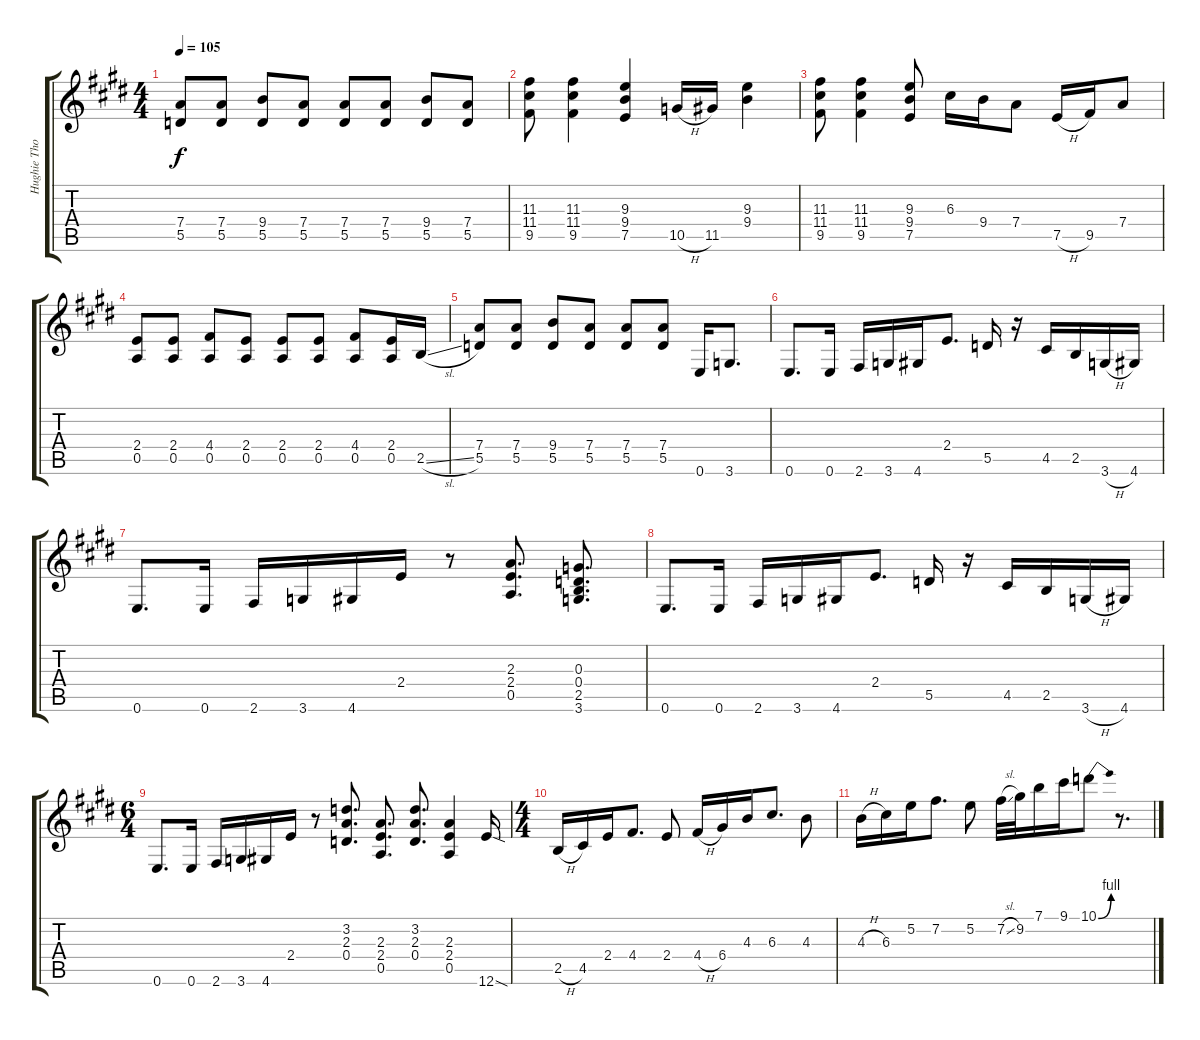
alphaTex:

\track ("Hughie Thomasson Guitar" "Hughie Tho") {instrument overdrivenguitar}
\staff {score tabs}
\tuning (E4 B3 G3 D3 A2 E2) {hide}
\ts (4 4)
\tempo 105
\clef g2
\ks e
(7.4 5.5).8{dy f} (7.4 5.5).8 (9.4 5.5).8 (7.4 5.5).8 (7.4 5.5).8 (7.4 5.5).8 (9.4 5.5).8 (7.4 5.5).8 |
(11.3 11.4 9.5).8 (11.3 11.4 9.5).4 (9.3 9.4 7.5).4 10.5{h}.16 11.5.16 (9.3 9.4).4 |
(11.3 11.4 9.5).8 (11.3 11.4 9.5).4 (9.3 9.4 7.5).8 6.3.16 9.4.16 7.4.8 7.5{h}.16 9.5.16 7.4.8 |
(2.4 0.5).8{instrument overdrivenguitar} (2.4 0.5).8 (4.4 0.5).8 (2.4 0.5).8 (2.4 0.5).8 (2.4 0.5).8 (4.4 0.5).8 (2.4 0.5).16 2.5{sl}.16 |
(7.4 5.5).8 (7.4 5.5).8 (9.4 5.5).8 (7.4 5.5).8 (7.4 5.5).8 (7.4 5.5).8 0.6.16 3.6.8{d} |
0.6.8{d} 0.6.16 2.6.16 3.6.16 4.6.16 2.4.8{d} 5.5.16 r.16 4.5.16 2.5.16 3.6{h}.16 4.6.16 |
0.6.8{d} 0.6.16 2.6.16 3.6.16 4.6.16 2.4.16 r.8 (2.3 2.4 0.5).8{d} (0.3 0.4 2.5 3.6).8{d} |
0.6.8{d} 0.6.16 2.6.16 3.6.16 4.6.16 2.4.8{d} 5.5.16 r.16 4.5.16 2.5.16 3.6{h}.16 4.6.16 |
\ts (6 4)
0.6.8{d} 0.6.16 2.6.16 3.6.16 4.6.16 2.4.16 r.8 (3.2 2.3 0.4).8{d} (2.3 2.4 0.5).8{d} (3.2 2.3 0.4).8{d} (2.3 2.4 0.5).4 12.6{sod}.16 |
\ts (4 4)
2.5{h}.16 4.5.16 2.4.16 4.4.8{d} 2.4.8 4.4{h}.16 6.4.16 4.3.16 6.3.8{d} 4.3.8 |
4.3{h}.16 6.3.16 5.2.16 7.2.8{d} 5.2.8 7.2{sl}.32 9.2.32 7.1.16 9.1.16 10.1{be (bend 0 0 60 4)}.8 r.8{d}
